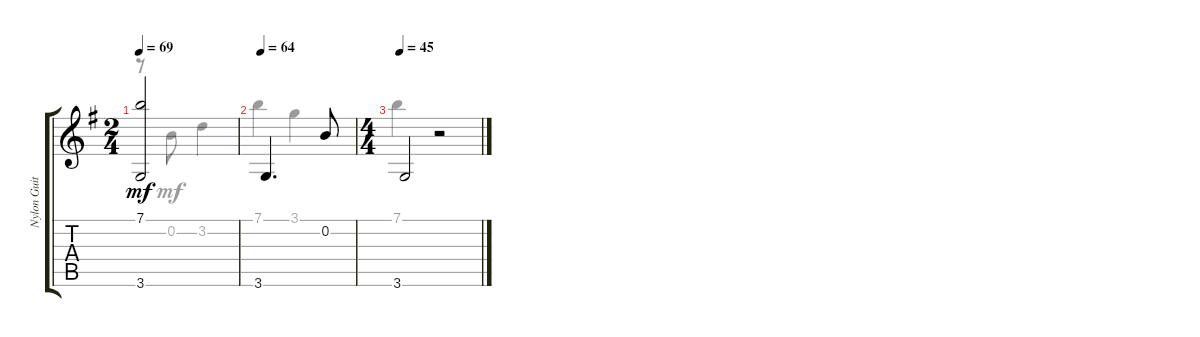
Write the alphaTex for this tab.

\track ("Nylon Guitar" "Nylon Guit") {instrument acousticguitarnylon}
\staff {score tabs}
\tuning (E4 B3 G3 D3 A2 E2) {hide}
\voice
\ts (2 4)
\tempo 69
\clef g2
\ks eminor
(7.1 3.6).2{dy mf} |
\tempo 64
3.6.4{d} 0.2.8 |
\ts (4 4)
\tempo 45
3.6.2 r.2
\voice
\clef g2
\ottava regular
\simile none
\ks eminor
r.8{dy mf} 0.2.8 3.2.4 |
7.1.4 3.1.4 |
7.1.4
